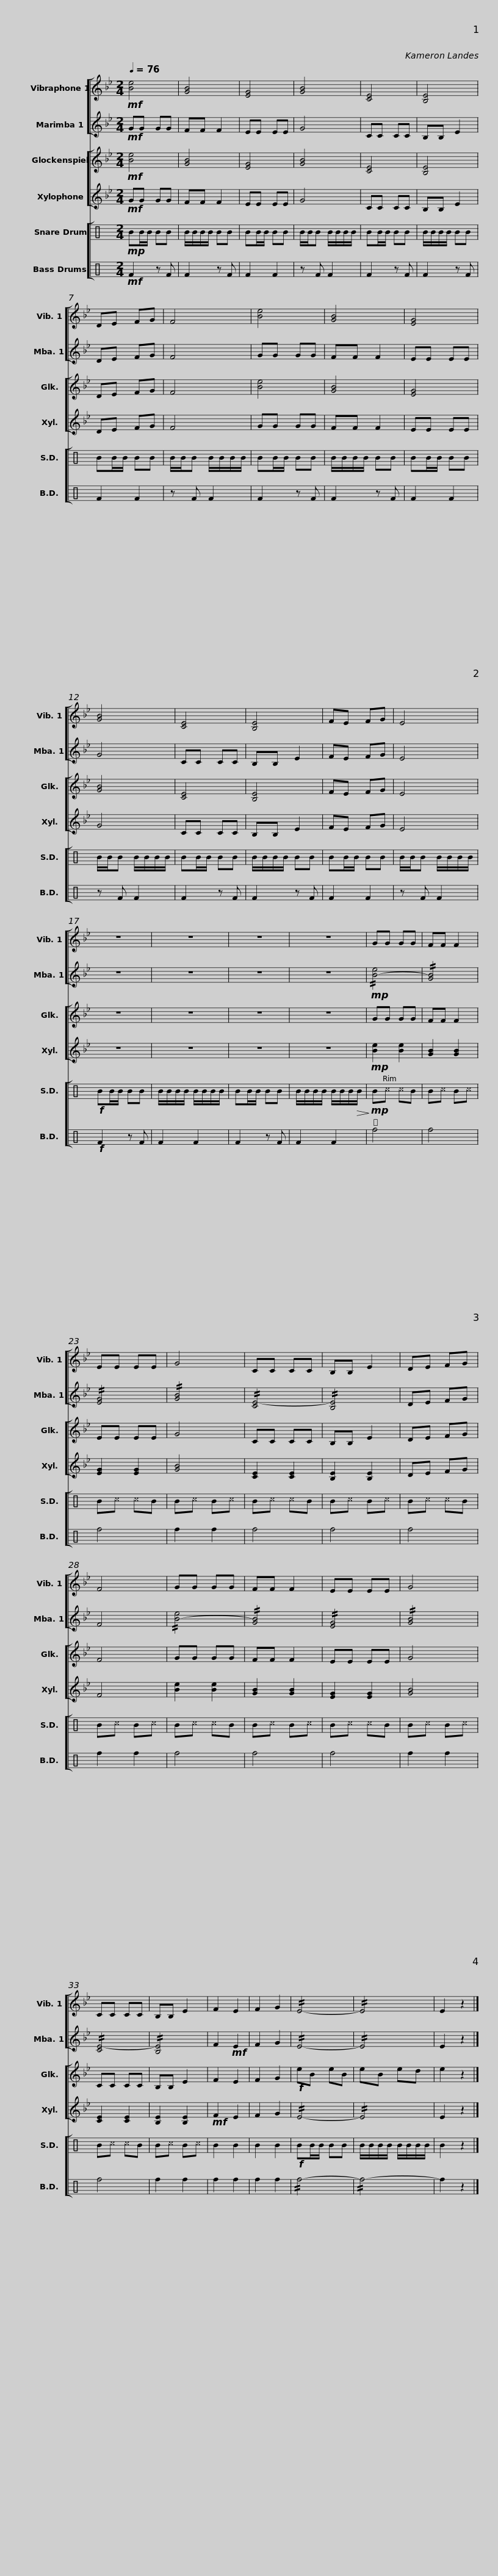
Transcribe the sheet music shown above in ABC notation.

X:1
%%score [ 1 2 ] [ 3 4 ] [ 5 6 ]
L:1/8
Q:1/4=76
M:2/4
I:linebreak $
K:Bb
V:1 treble
V:2 treble
V:3 treble transpose=24
V:4 treble transpose=12
V:5 perc
K:none
V:6 perc
K:none
V:1
!mf! [Be]4 | [GB]4 | [EG]4 | [GB]4 | [CE]4 | %5
 [B,E]4 | DE FG | F4 |$ [Be]4 | [GB]4 | %10
 [EG]4 | [GB]4 | [CE]4 | [B,E]4 | FE FG | %15
 E4 | z4 |$ z4 | z4 | z4 | %20
 GG GG | FF F2 | EE EE | G4 | CC CC | %25
 B,B, E2 | DE FG |$ F4 | GG GG | FF F2 | %30
 EE EE | G4 | CC CC | B,B, E2 | F2 E2 | %35
 F2 G2 | !//!E4- | !//!E4 | E2 z2 |] %39
V:2
!mf! GG GG | FF F2 | EE EE | G4 | CC CC | %5
 B,B, E2 | DE FG | F4 |$ GG GG | FF F2 | %10
 EE EE | G4 | CC CC | B,B, E2 | FE FG | %15
 E4 | z4 |$ z4 | z4 | z4 | %20
!mp! !//![B-e]4 | !//![GB]4 | !//![EG]4 | !//![GB]4 | !//![CE-]4 | %25
 !//![B,E]4 | DE FG |$ F4 | !//![B-e]4 | !//![GB]4 | %30
 !//![EG]4 | !//![GB]4 | !//![CE-]4 | !//![B,E]4 | F2!mf! E2 | %35
 F2 G2 | !//!E4- | !//!E4 | E2 z2 |] %39
V:3
!mf! [Be]4 | [GB]4 | [EG]4 | [GB]4 | [CE]4 | %5
 [B,E]4 | DE FG | F4 |$ [Be]4 | [GB]4 | %10
 [EG]4 | [GB]4 | [CE]4 | [B,E]4 | FE FG | %15
 E4 | z4 |$ z4 | z4 | z4 | %20
 GG GG | FF F2 | EE EE | G4 | CC CC | %25
 B,B, E2 | DE FG |$ F4 | GG GG | FF F2 | %30
 EE EE | G4 | CC CC | B,B, E2 | F2 E2 | %35
 F2 G2 |!f! eB eB | eB ed | e2 z2 |] %39
V:4
!mf! GG GG | FF F2 | EE EE | G4 | CC CC | %5
 B,B, E2 | DE FG | F4 |$ GG GG | FF F2 | %10
 EE EE | G4 | CC CC | B,B, E2 | FE FG | %15
 E4 | z4 |$ z4 | z4 | z4 | %20
!mp! [Be]2 [Be]2 | [GB]2 [GB]2 | [EG]2 [EG]2 | [GB]4 | [CE]2 [CE]2 | %25
 [B,E]2 [B,E]2 | DE FG |$ F4 | [Be]2 [Be]2 | [GB]2 [GB]2 | %30
 [EG]2 [EG]2 | [GB]4 | [CE]2 [CE]2 | [B,E]2 [B,E]2 |!mf! F2 E2 | %35
 F2 G2 | !//!E4- | !//!E4 | E2 z2 |] %39
V:5
[K:C]!mp! BB/B/ BB | B/B/B/B/ BB | BB/B/ BB | B/B/B B/B/B/B/ | BB/B/ BB | %5
 B/B/B/B/ BB | BB/B/ BB | B/B/B B/B/B/B/ |$ BB/B/ BB | B/B/B/B/ BB | %10
 BB/B/ BB | B/B/B B/B/B/B/ | BB/B/ BB | B/B/B/B/ BB | BB/B/ BB | %15
 B/B/B B/B/B/B/ |!f! BB/B/ BB |$ B/B/B/B/ B/B/B/B/ | BB/B/ BB | B/B/B/B/ B/B/B/!>(!B/!>)! | %20
!mp! B^c ^cB | B^c B^c | B^c ^cB | B^c B^c | B^c ^cB | %25
 B^c B^c | B^c ^cB |$ B^c B^c | B^c ^cB | B^c B^c | %30
 B^c ^cB | B^c B^c | B^c ^cB | B^c B^c | B2 B2 | %35
 B2 B2 |!f! BB/B/ BB | B/B/B/B/ B/B/B/B/ | B2 z2 |] %39
V:6
[K:C]!mf! F2 z F | F2 z F | F2 F2 | z F F2 | F2 z F | %5
 F2 z F | F2 F2 | z F F2 |$ F2 z F | F2 z F | %10
 F2 F2 | z F F2 | F2 z F | F2 z F | F2 F2 | %15
 z F F2 |!f! F2 z F |$ F2 F2 | F2 z F | F2 F2 | %20
 f4 | f4 | f4 | f2 f2 | f4 | %25
 f4 | f4 |$ f2 f2 | f4 | f4 | %30
 f4 | f2 f2 | f4 | f2 f2 | f2 f2 | %35
 f2 f2 | !//!f4- | !//!f4- | f2 z2 |] %39
